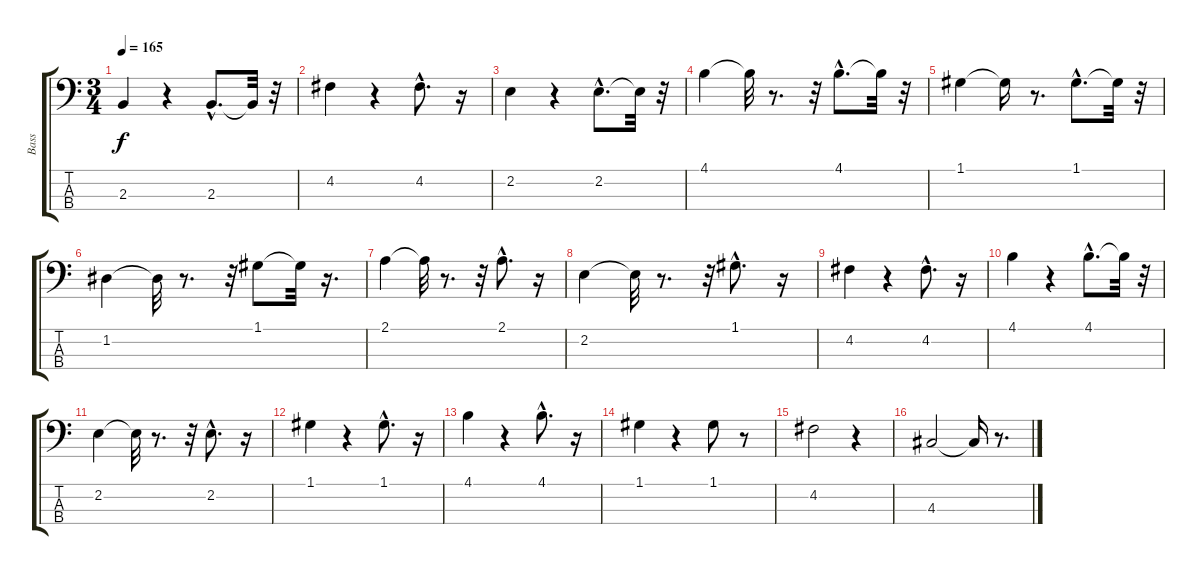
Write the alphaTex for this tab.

\track ("Bass" "Bass") {instrument acousticbass}
\staff {score tabs}
\tuning (G2 D2 A1 E1) {hide}
\ts (3 4)
\tempo 165
\clef f4
\ks c
2.3.4{dy f} r.4 2.3{hac}.8{d} 2.3{t}.32 r.32 |
4.2.4 r.4 4.2{hac}.8{d} r.16 |
2.2.4 r.4 2.2{hac}.8{d} 2.2{t}.32 r.32 |
4.1.4 4.1{t}.32 r.8{d} r.32 4.1{hac}.8{d} 4.1{t}.32 r.32 |
1.1.4 1.1{t}.16 r.8{d} 1.1{hac}.8{d} 1.1{t}.32 r.32 |
1.2.4 1.2{t}.32 r.8{d} r.32 1.1.8 1.1{t}.32 r.16{d} |
2.1.4 2.1{t}.32 r.8{d} r.32 2.1{hac}.8{d} r.16 |
2.2.4 2.2{t}.32 r.8{d} r.32 1.1{hac}.8{d} r.16 |
4.2.4 r.4 4.2{hac}.8{d} r.16 |
4.1.4 r.4 4.1{hac}.8{d} 4.1{t}.32 r.32 |
2.2.4 2.2{t}.32 r.8{d} r.32 2.2{hac}.8{d} r.16 |
1.1.4 r.4 1.1{hac}.8{d} r.16 |
4.1.4 r.4 4.1{hac}.8{d} r.16 |
1.1.4 r.4 1.1.8 r.8 |
4.2.2 r.4 |
4.3.2 4.3{t}.16 r.8{d}
